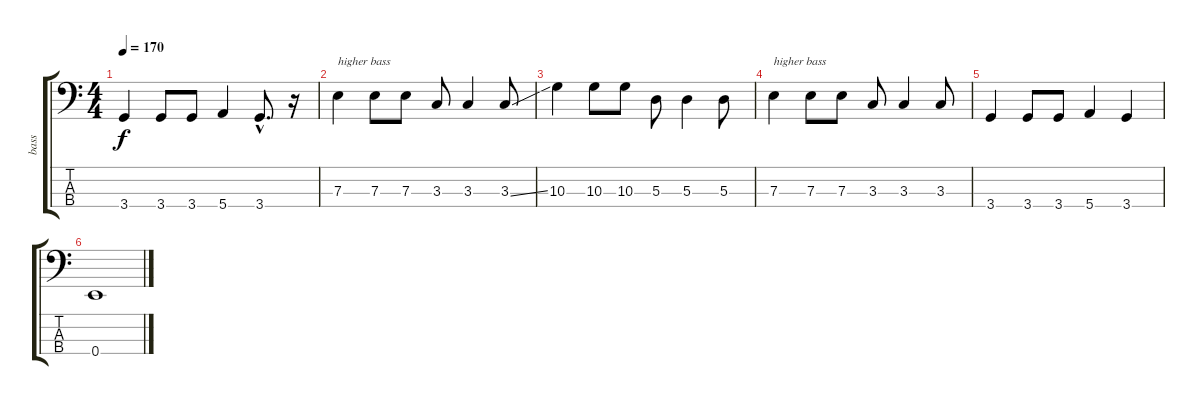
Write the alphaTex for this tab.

\track ("bass" "bass") {instrument electricbassfinger}
\staff {score tabs}
\tuning (G2 D2 A1 E1) {hide}
\ts (4 4)
\tempo 170
\clef f4
\ks c
3.4.4{dy f} 3.4.8 3.4.8 5.4.4 3.4{hac}.8{d} r.16 |
7.3.4{txt "higher bass"} 7.3.8 7.3.8 3.3.8 3.3.4 3.3{ss}.8 |
10.3.4 10.3.8 10.3.8 5.3.8 5.3.4 5.3.8 |
7.3.4{txt "higher bass"} 7.3.8 7.3.8 3.3.8 3.3.4 3.3.8 |
3.4.4 3.4.8 3.4.8 5.4.4 3.4.4 |
0.4.1
